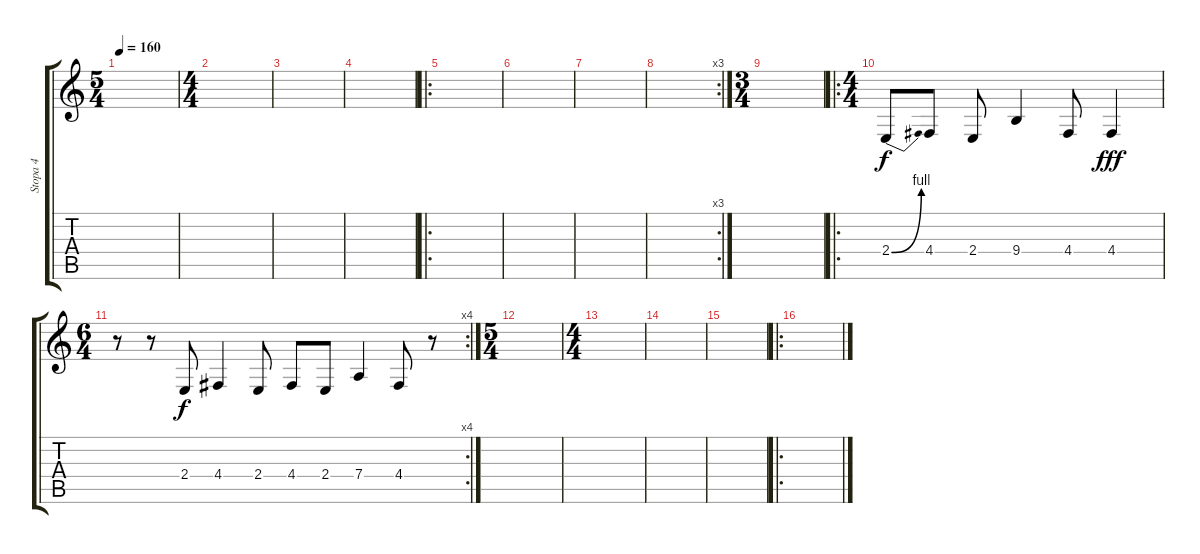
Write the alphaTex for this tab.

\track ("Stopa 4" "Stopa 4") {instrument lead6voice}
\staff {score tabs}
\tuning (E4 B3 G3 D3 A2 E2) {hide}
\ts (5 4)
\tempo 160
\clef g2
\ks c
|
\ts (4 4)
|
|
|
\ro
|
|
|
\rc 3
|
\ts (3 4)
|
\ro
\ts (4 4)
2.4{be (bend 0 0 60 4)}.8 4.4.8 2.4.8 9.4.4 4.4.8 4.4.4{dy fff} |
\rc 4
\ts (6 4)
r.8 r.8 2.4.8{dy f} 4.4.4 2.4.8 4.4.8 2.4.8 7.4.4 4.4.8 r.8 |
\ts (5 4)
|
\ts (4 4)
|
|
|
\ro
